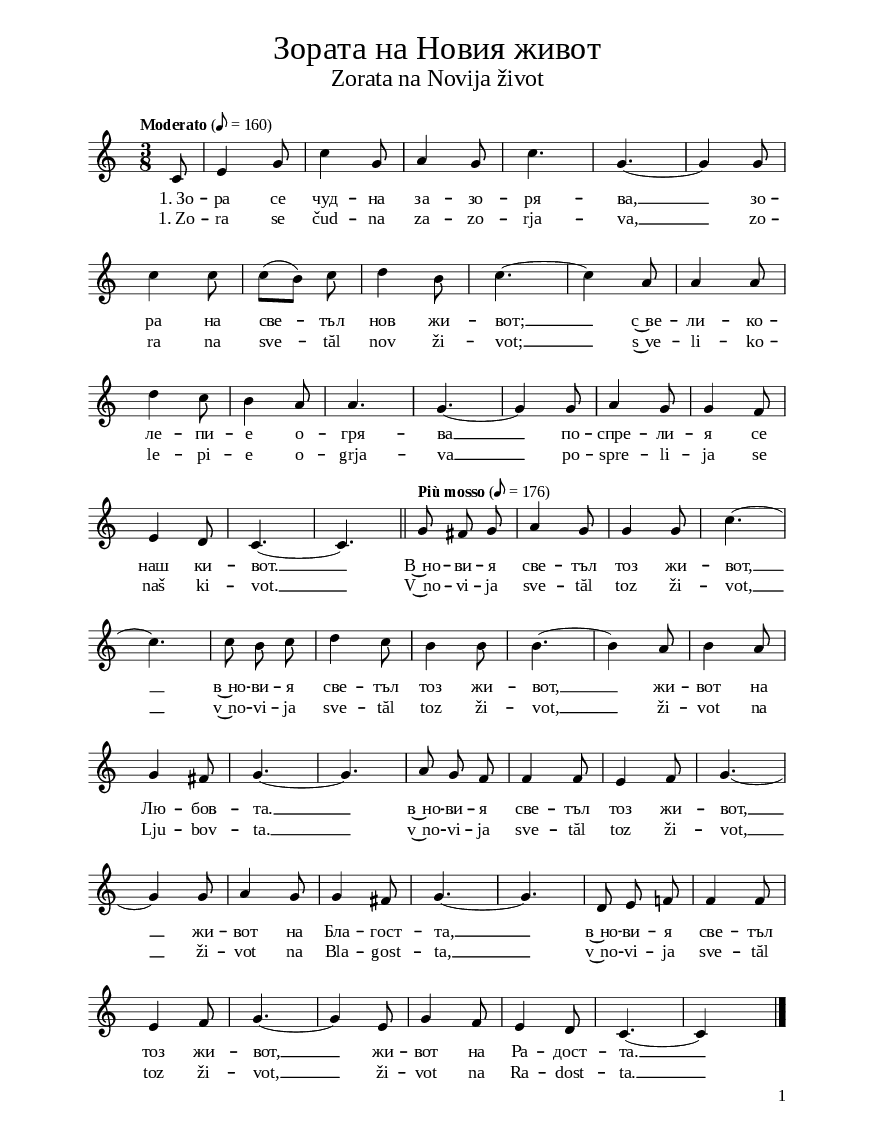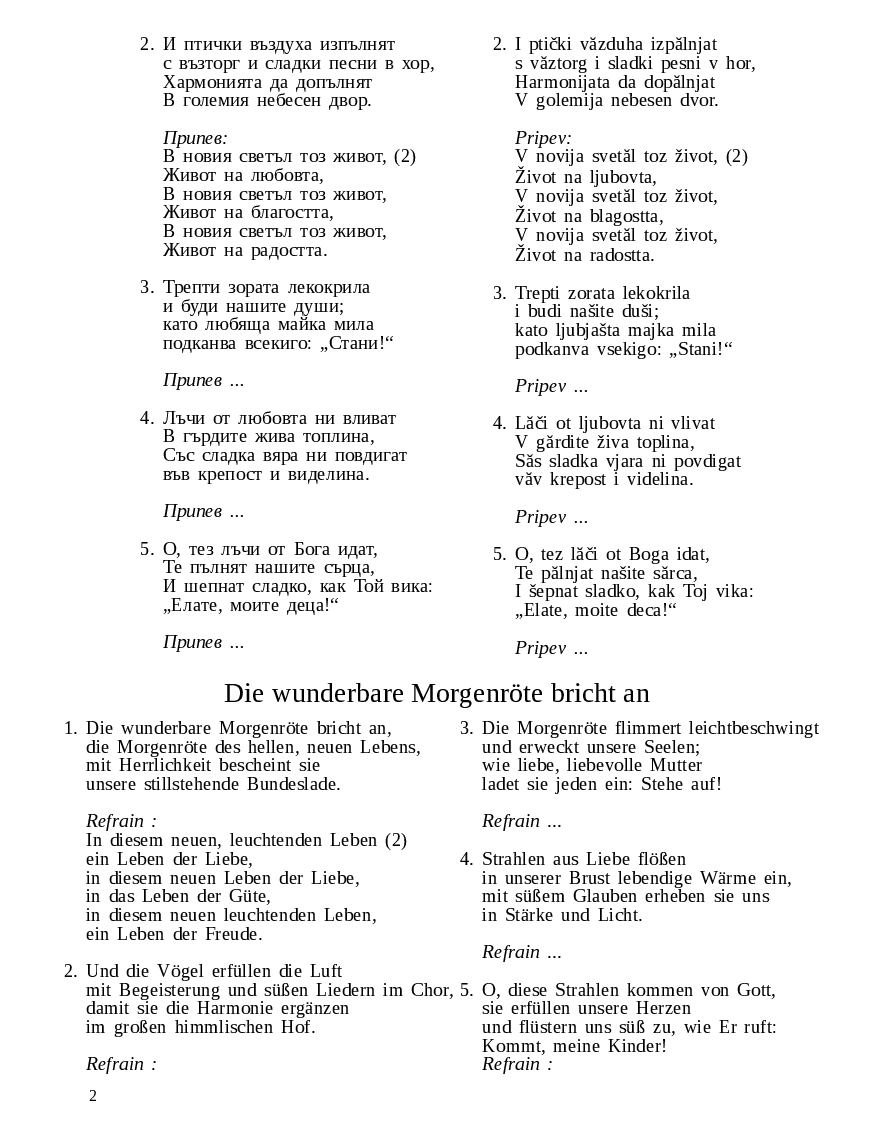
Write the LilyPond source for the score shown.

\version "2.24.1"

% include paper part and global functions
\include "include/globals.ily"

\bookpart {
  \label #'ref016
  \tocItem \markup "Зората на Новия живот – Zorata na Novija život"
  \include "include/bookpart-paper.ily"
  \score {
    \include "include/score-layout.ily"

    \new Voice \absolute  {
      \clef treble
      \key c \major
      \time 3/8
      \tempoFunc "Moderato" 8 "160"
      \partial 8
      \autoBeamOff
      c'8 |e'4 g'8|c''4 g'8 |a'4 g'8 |c''4.| g'4. ~ |  g'4 g'8 |\break
      c''4 c''8| \once \autoBeamOn c''8 ([  b'8  ])  \noBeam  c''8 |d''4 b'8  |c''4. ~ | c''4  a'8| a'4 a'8| \break
      d''4  c''8| b'4 a'8| a'4. | g'4. ~ | g'4  g'8 | a'4 g'8 | g'4 f'8 | \break
      e'4 d'8| c'4. ~ | c'4.  | \bar "||"
      \tempoFunc "Più mosso" 8 "176"
      g'8  fis'8 g'8 | a'4 g'8 | g'4 g'8 | c''4. ~ | \break
      c''4.  | c''8 b'8 c''8| d''4 c''8 | b'4  b'8 | b'4. ~ | b'4   a'8| b'4 a'8 | \break
      g'4 fis'8 | g'4. ~ | g'4.  | a'8 g'8 f'8 | f'4 f'8 | e'4 f'8 | g'4. ~ | \break
      g'4  g'8 | a'4 g'8 | g'4 fis'8 | g'4. ~ | g'4. | d'8 e'8 f'!8| f'4 f'8 | \break
      e'4 f'8 | g'4. ~ |g'4  e'8 | g'4 f'8 | e'4 d'8 | c'4. ~ | c' 4 s8 | \bar "|."
    }

    \addlyrics {
      "1. Зо" -- ра се чуд -- на за -- зо -- ря -- ва, __ зо --
      ра на све -- тъл нов жи -- вот; __ с~ве -- ли -- ко --
      ле -- пи -- е о -- гря -- ва __  по -- спре -- ли -- я се
      наш ки -- вот. __  В~но -- ви -- я све -- тъл тоз жи -- вот, __
      в~но -- ви -- я све -- тъл тоз жи -- вот, __  жи -- вот на
      Лю -- бов -- та. __   в~но -- ви -- я све -- тъл тоз жи -- вот, __
      жи -- вот на Бла -- гост -- та, __  в~но -- ви -- я све -- тъл
      тоз жи -- вот, __  жи -- вот на Ра -- дост -- та. __ 
    }

   \addlyrics {
      "1. Zo" -- ra se čud -- na za -- zo -- rja -- va, __ zo --
      ra na sve -- tăl nov ži -- vot; __ s~ve -- li -- ko --
      le -- pi -- e o -- grja -- va __  po -- spre -- li -- ja se
      naš ki -- vot. __ V~no -- vi -- ja sve -- tăl toz ži -- vot, __
      v~no -- vi -- ja sve -- tăl toz ži -- vot, __ ži -- vot na
      Lju -- bov -- ta.  __  v~no -- vi -- ja sve -- tăl toz ži -- vot, __
      ži -- vot na Bla -- gost -- ta, __ v~no -- vi -- ja sve -- tăl
      toz ži -- vot, __  ži -- vot na Ra -- dost -- ta. __ 
    }

    \header {
      title = \titleFunc "Зората на Новия живот" "Zorata na Novija život"
    }

    \midi{}
  } % score

  \pageBreak

  \markup \fontsize #+1.7 {
    \hspace #5
    \override #'(baseline-skip . 1.8)
    \column {
      \line { 2. И птички въздуха изпълнят }
      \line {   "   " с възторг и сладки песни в хор, }
      \line {   "   " Хармонията да допълнят }
      \line {   "   " В големия небесен двор.}

      \line { " " }
      \line { "   " \italic {Припев: } }
      \line {  "   " В новия светъл тоз живот, (2) }
      \line { "   " Живот на любовта, }
      \line {  "   " В новия светъл тоз живот,}
      \line { "   " Живот на благостта, }
      \line { "   "  В новия светъл тоз живот,}
      \line {  "   " Живот на радостта.}
      \line { " " }

      \line { 3. Трепти зората лекокрила  }
      \line {   "   " и буди нашите души; }
      \line {   "   " като любяща майка мила}
      \line {   "   " подканва всекиго: „Стани!“}

      \line { " " }
      \line { "   " \italic {Припев ...} }
      \line { " " }

      \line { 4. Лъчи от любовта ни вливат }
      \line {   "   " В гърдите жива топлина, }
      \line {   "   " Със сладка вяра ни повдигат }
      \line {   "   " във крепост и виделина. }

      \line { " " }
      \line { "   " \italic {Припев ...} }
      \line { " " }

      \line { 5.  О, тез лъчи от Бога идат, }
      \line {   "   " Те пълнят нашите сърца, }
      \line {   "   " И шепнат сладко, как Той вика: }
      \line {   "   " „Елате, моите деца!“ }
      \line { " " }
      \line { "   " \italic {Припев ...} }
      \line { " " }
    }

    \hspace #5
    \override #'(baseline-skip . 1.8)
        \column {
      \line { 2. I ptički văzduha izpălnjat }
      \line {   "   " s văztorg i sladki pesni v hor, }
      \line {   "   " Harmonijata da dopălnjat }
      \line {   "   " V golemija nebesen dvor.}

      \line { " " }
      \line { "   " \italic {Pripev: } }
      \line {  "   " V novija svetăl toz život, (2) }
      \line { "   " Život na ljubovta, }
      \line {  "   " V novija svetăl toz život,}
      \line { "   " Život na blagostta, }
      \line { "   "  V novija svetăl toz život,}
      \line {  "   " Život na radostta.}
      \line { " " }

      \line { 3. Trepti zorata lekokrila  }
      \line {   "   " i budi našite duši; }
      \line {   "   " kato ljubjašta majka mila}
      \line {   "   " podkanva vsekigo: „Stani!“}

      \line { " " }
      \line { "   " \italic {Pripev ...} }
      \line { " " }

      \line { 4. Lăči ot ljubovta ni vlivat }
      \line {   "   " V gărdite živa toplina, }
      \line {   "   " Săs sladka vjara ni povdigat }
      \line {   "   " văv krepost i videlina. }

      \line { " " }
      \line { "   " \italic {Pripev ...} }
      \line { " " }

      \line { 5.  O, tez lăči ot Boga idat, }
      \line {   "   " Te pălnjat našite sărca, }
      \line {   "   " I šepnat sladko, kak Toj vika: }
      \line {   "   " „Elate, moite deca!“ }
      \line { " " }
      \line { "   " \italic {Pripev ...} }
      \line { " " }
    } %column
  } % markup

  \markup \empty-one

  % include foreign translation(s) of the song
  \version "2.24.0"

\markup \fill-line { \fontsize #deTitleFontSize "Die wunderbare Morgenröte bricht an" }
\markup \null
\markup \fontsize #+1.7 {

  \hspace #-3
  \vspace #0.5
  \override #'(baseline-skip . 1.8)

  \column {
    \line { 1. Die wunderbare Morgenröte bricht an, }
    \line {   "   " die Morgenröte des hellen, neuen Lebens, }
    \line {   "   " mit Herrlichkeit bescheint sie}
    \line {   "   " unsere stillstehende Bundeslade.}
    \line { " " }
      \line { "   " \italic { Refrain :}  }
    \line {    "   "In diesem neuen, leuchtenden Leben (2) }
    \line {   "   "ein Leben der Liebe, }
    \line {   "   " in diesem neuen Leben der Liebe, }
    \line {   "   " in das Leben der Güte, }
    \line {   "   "in diesem neuen leuchtenden Leben, }
    \line {   "   "ein Leben der Freude.}

      \line { " " }
      \line { 2. Und die Vögel erfüllen die Luft }
      \line {   "   "mit Begeisterung und süßen Liedern im Chor, }
      \line {   "   " damit sie die Harmonie ergänzen }
      \line {   "   " im großen himmlischen Hof. }
      \line { " " }

      \line { "   " \italic { Refrain :}  }
   
    }
     \override #'(baseline-skip . 1.8)

    \column {
      
      \line { 3. Die Morgenröte flimmert leichtbeschwingt }
      \line {   "   " und erweckt unsere Seelen; }
      \line {   "   " wie liebe, liebevolle Mutter }
      \line {   "   " ladet sie jeden ein: Stehe auf! }

      \line { " " }
      \line { "   " \italic { Refrain } ... }
       \line { " " }
      
      \line { 4. Strahlen aus Liebe flößen }
      \line {   "   " in unserer Brust lebendige Wärme ein, }
      \line {   "   " mit süßem Glauben erheben sie uns }
      \line {   "   " in Stärke und Licht.}

      \line { " " }
      \line { "   " \italic { Refrain } ... }

      \line { " " }
      \line { 5. O, diese Strahlen kommen von Gott, }
      \line {   "   " sie erfüllen unsere Herzen }
      \line {   "   " und flüstern uns süß zu, wie Er ruft: }
      \line {   "   " Kommt, meine Kinder!}
       \line { "   " \italic { Refrain :}  }

    }
}


} % bookpart
